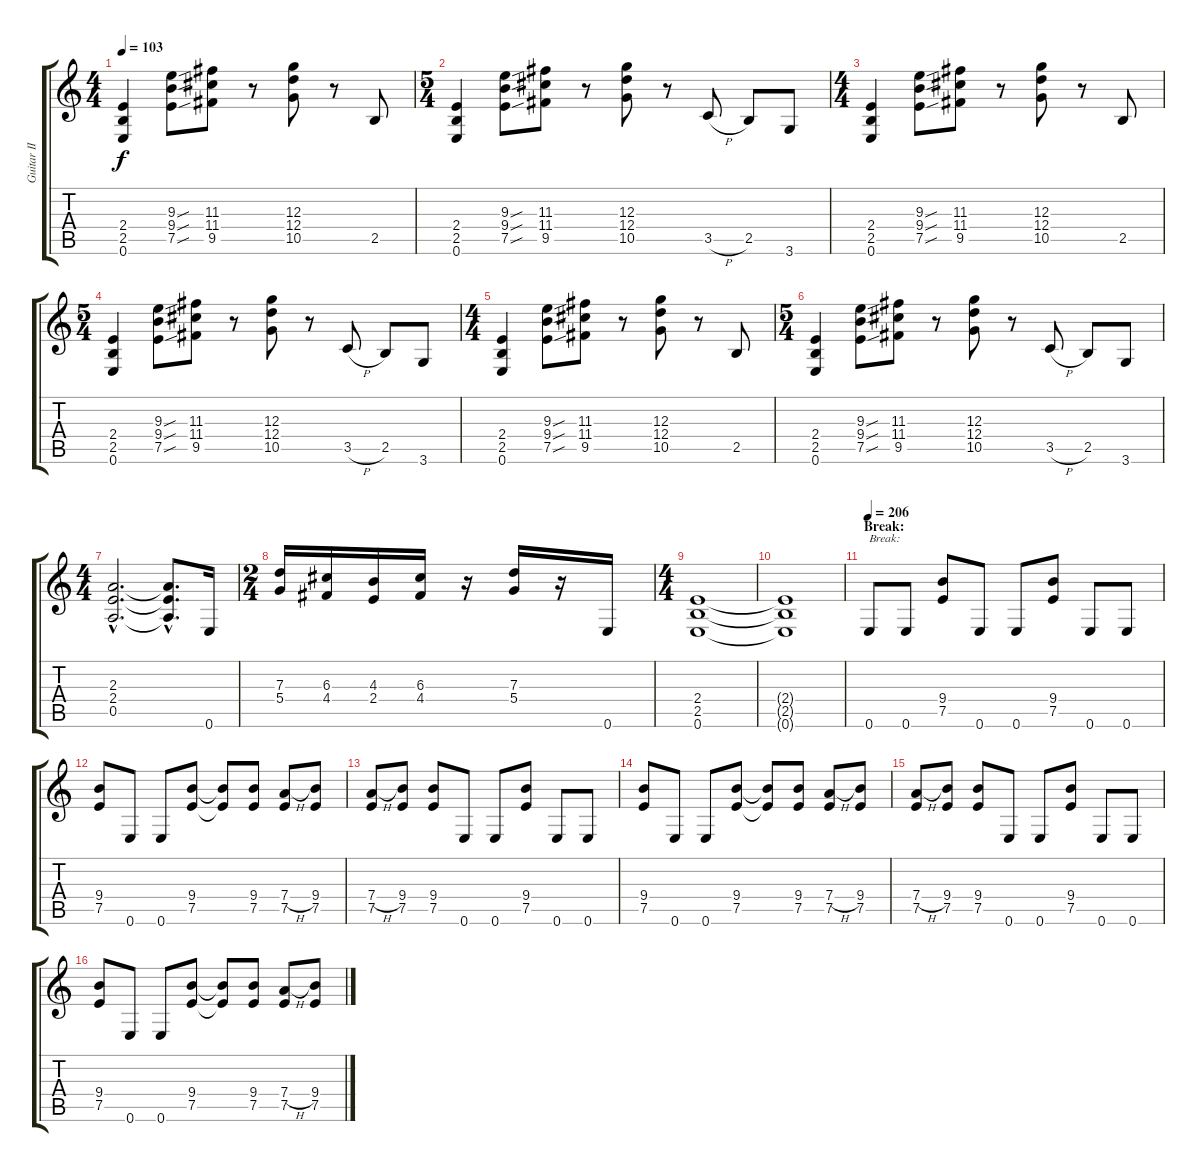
\track ("Guitar II" "Guitar II") {instrument distortionguitar}
\staff {score tabs}
\tuning (E4 B3 G3 D3 A2 E2) {hide}
\ts (4 4)
\tempo 103
\clef g2
\ks c
(2.4 2.5 0.6).4{dy f} (9.3{sou} 9.4{sou} 7.5{sou}).8 (11.3 11.4 9.5).8 r.8 (12.3 12.4 10.5).8 r.8 2.5.8 |
\ts (5 4)
(2.4 2.5 0.6).4 (9.3{sou} 9.4{sou} 7.5{sou}).8 (11.3 11.4 9.5).8 r.8 (12.3 12.4 10.5).8 r.8 3.5{h}.8 2.5.8 3.6.8 |
\ts (4 4)
(2.4 2.5 0.6).4 (9.3{sou} 9.4{sou} 7.5{sou}).8 (11.3 11.4 9.5).8 r.8 (12.3 12.4 10.5).8 r.8 2.5.8 |
\ts (5 4)
(2.4 2.5 0.6).4 (9.3{sou} 9.4{sou} 7.5{sou}).8 (11.3 11.4 9.5).8 r.8 (12.3 12.4 10.5).8 r.8 3.5{h}.8 2.5.8 3.6.8 |
\ts (4 4)
(2.4 2.5 0.6).4 (9.3{sou} 9.4{sou} 7.5{sou}).8 (11.3 11.4 9.5).8 r.8 (12.3 12.4 10.5).8 r.8 2.5.8 |
\ts (5 4)
(2.4 2.5 0.6).4 (9.3{sou} 9.4{sou} 7.5{sou}).8 (11.3 11.4 9.5).8 r.8 (12.3 12.4 10.5).8 r.8 3.5{h}.8 2.5.8 3.6.8 |
\ts (4 4)
(2.3{hac} 2.4{hac} 0.5{hac}).2{d} (2.3{hac t} 2.4{hac t} 0.5{hac t}).8{d} 0.6.16 |
\ts (2 4)
(7.3 5.4).16 (6.3 4.4).16 (4.3 2.4).16 (6.3 4.4).16 r.16 (7.3 5.4).16 r.16 0.6.16 |
\ts (4 4)
(2.4 2.5 0.6).1 |
(2.4{t} 2.5{t} 0.6{t}).1 |
\section ("" "Break:")
\tempo 206
0.6.8{txt "Break:"} 0.6.8 (9.4 7.5).8 0.6.8 0.6.8 (9.4 7.5).8 0.6.8 0.6.8 |
(9.4 7.5).8 0.6.8 0.6.8 (9.4 7.5).8 (9.4{t} 7.5{t}).8 (9.4 7.5).8 (7.4{h} 7.5).8 (9.4 7.5).8 |
(7.4{h} 7.5).8 (9.4 7.5).8 (9.4 7.5).8 0.6.8 0.6.8 (9.4 7.5).8 0.6.8 0.6.8 |
(9.4 7.5).8 0.6.8 0.6.8 (9.4 7.5).8 (9.4{t} 7.5{t}).8 (9.4 7.5).8 (7.4{h} 7.5).8 (9.4 7.5).8 |
(7.4{h} 7.5).8 (9.4 7.5).8 (9.4 7.5).8 0.6.8 0.6.8 (9.4 7.5).8 0.6.8 0.6.8 |
(9.4 7.5).8 0.6.8 0.6.8 (9.4 7.5).8 (9.4{t} 7.5{t}).8 (9.4 7.5).8 (7.4{h} 7.5).8 (9.4 7.5).8
